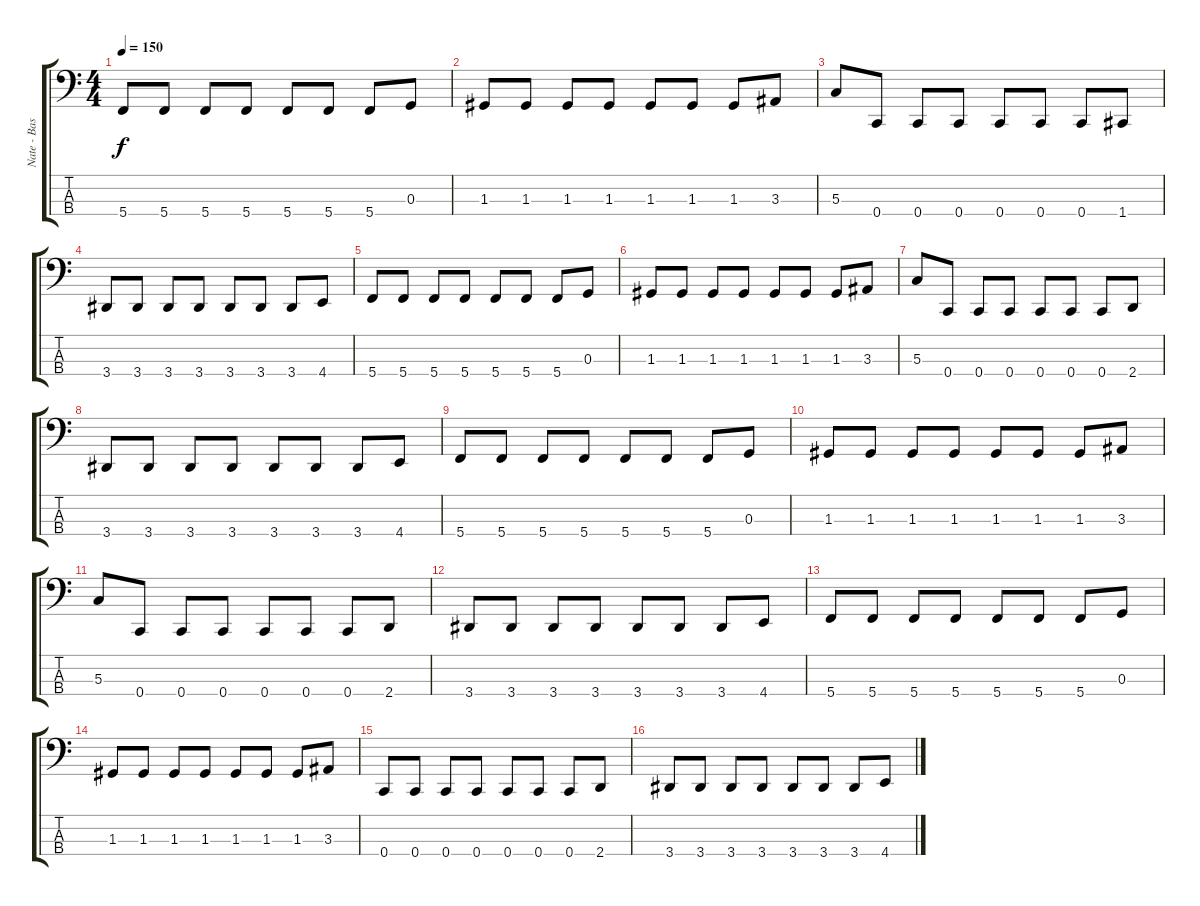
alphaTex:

\track ("Nate - Bass" "Nate - Bas") {instrument electricbassfinger}
\staff {score tabs}
\tuning (F2 C2 G1 C1) {hide}
\ts (4 4)
\tempo 150
\clef f4
\ks c
5.4.8{dy f} 5.4.8 5.4.8 5.4.8 5.4.8 5.4.8 5.4.8 0.3.8 |
1.3.8 1.3.8 1.3.8 1.3.8 1.3.8 1.3.8 1.3.8 3.3.8 |
5.3.8 0.4.8 0.4.8 0.4.8 0.4.8 0.4.8 0.4.8 1.4.8 |
3.4.8 3.4.8 3.4.8 3.4.8 3.4.8 3.4.8 3.4.8 4.4.8 |
5.4.8 5.4.8 5.4.8 5.4.8 5.4.8 5.4.8 5.4.8 0.3.8 |
1.3.8 1.3.8 1.3.8 1.3.8 1.3.8 1.3.8 1.3.8 3.3.8 |
5.3.8 0.4.8 0.4.8 0.4.8 0.4.8 0.4.8 0.4.8 2.4.8 |
3.4.8 3.4.8 3.4.8 3.4.8 3.4.8 3.4.8 3.4.8 4.4.8 |
5.4.8 5.4.8 5.4.8 5.4.8 5.4.8 5.4.8 5.4.8 0.3.8 |
1.3.8 1.3.8 1.3.8 1.3.8 1.3.8 1.3.8 1.3.8 3.3.8 |
5.3.8 0.4.8 0.4.8 0.4.8 0.4.8 0.4.8 0.4.8 2.4.8 |
3.4.8 3.4.8 3.4.8 3.4.8 3.4.8 3.4.8 3.4.8 4.4.8 |
5.4.8 5.4.8 5.4.8 5.4.8 5.4.8 5.4.8 5.4.8 0.3.8 |
1.3.8 1.3.8 1.3.8 1.3.8 1.3.8 1.3.8 1.3.8 3.3.8 |
0.4.8 0.4.8 0.4.8 0.4.8 0.4.8 0.4.8 0.4.8 2.4.8 |
3.4.8 3.4.8 3.4.8 3.4.8 3.4.8 3.4.8 3.4.8 4.4.8
